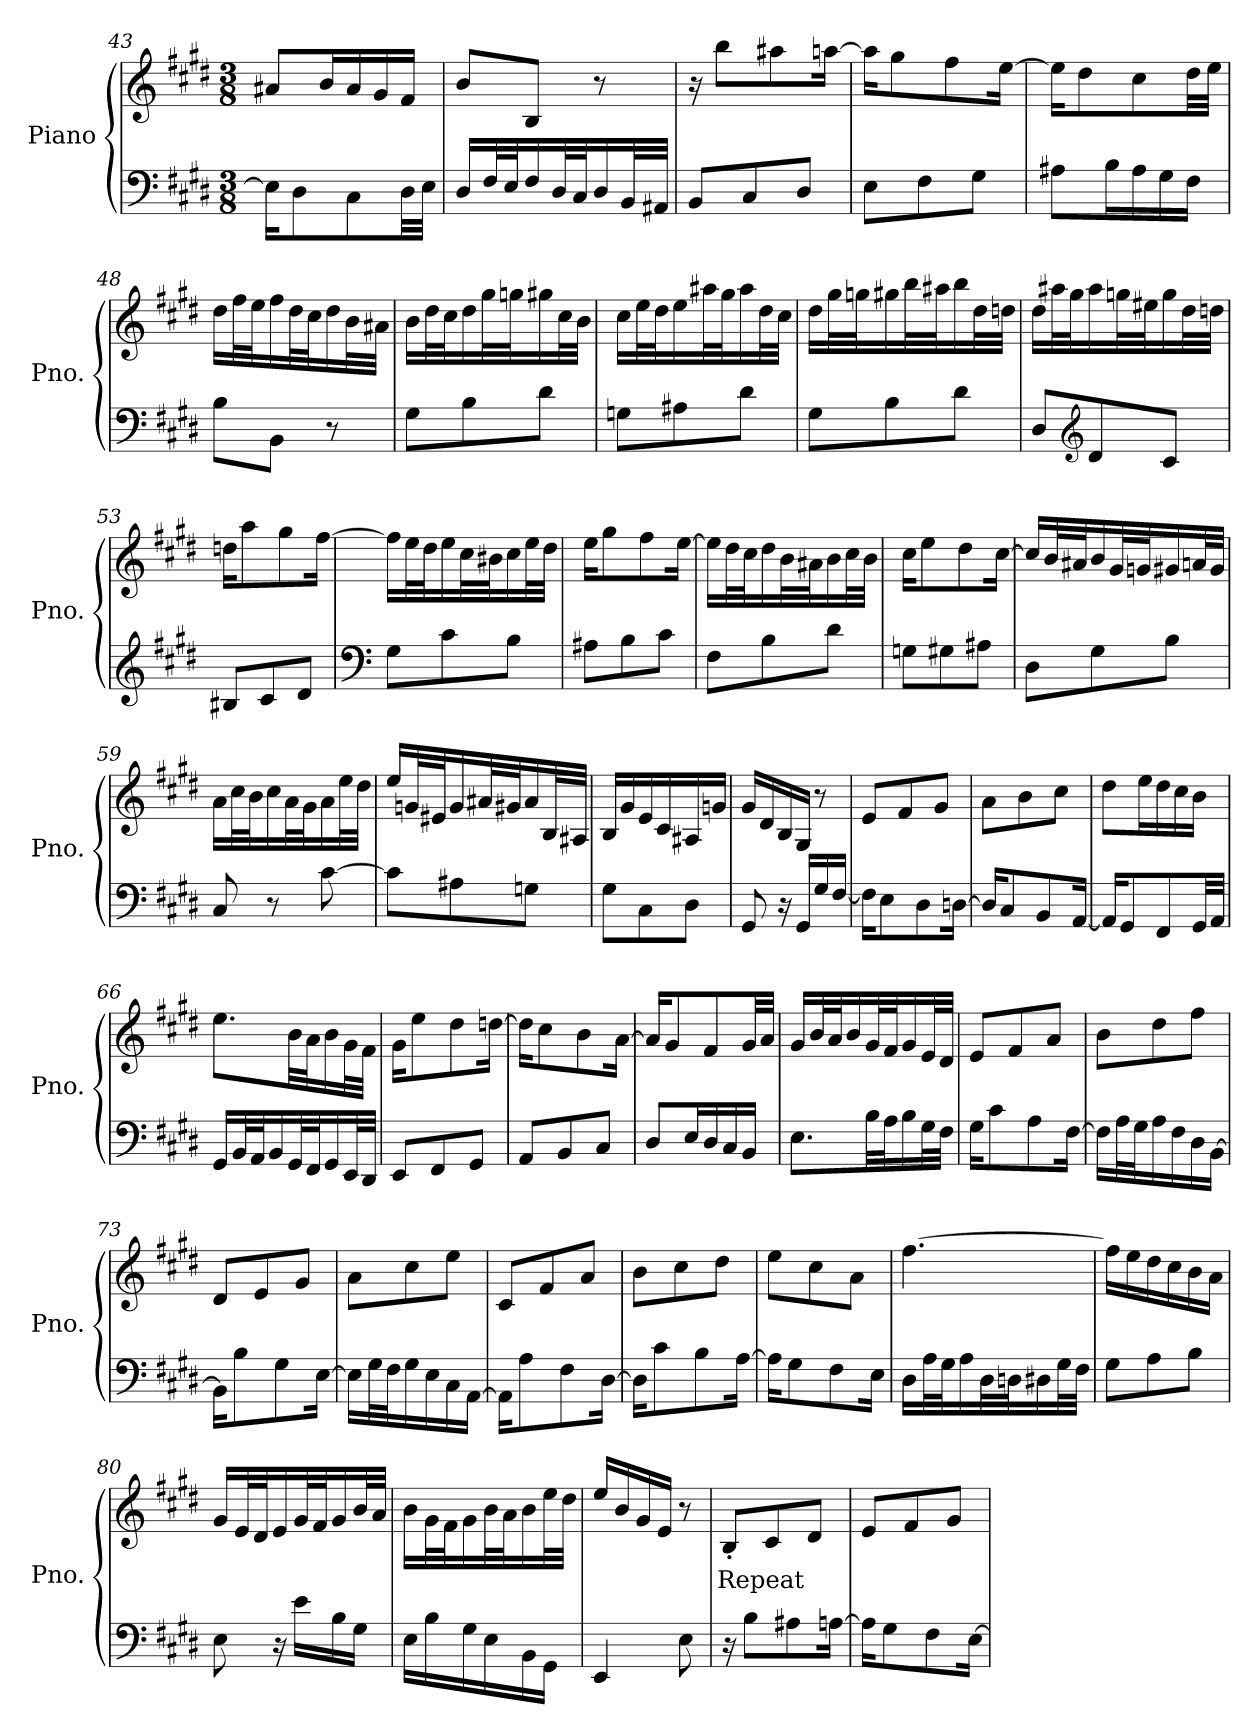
**kern	**kern	**text
*part2	*part1	*part1
*staff2	*staff1	*staff1
*I"Piano	*I"Piano	*
*I'Pno.	*I'Pno.	*
*clefF4	*clefG2	*
*k[f#c#g#d#]	*k[f#c#g#d#]	*
*M3/8	*M3/8	*
=43	=43	=43
16E\KL]	8a#X/L	.
8D#\	.	.
.	16b/L	.
8C#\	16a#/	.
.	16g#/	.
32D#\LL	16f#/JJ	.
32E\JJJ	.	.
!!LO:LB:g=z
=44	=44	=44
16D#/LL	8b/L	.
32F#/L	.	.
32E/J	.	.
16F#/	8B/J	.
32D#/L	.	.
32C#/J	.	.
16D#/	8r	.
32BB/L	.	.
32AA#X/JJJ	.	.
=45	=45	=45
8BB/L	16r	.
.	8bb\L	.
8C#/	.	.
.	8aa#X\	.
8D#/J	.	.
.	[16aan\Jk	.
=46	=46	=46
8E\L	16aa\KL]	.
.	8gg#\	.
8F#\	.	.
.	8ff#\	.
8G#\J	.	.
.	[16ee\Jk	.
=47	=47	=47
8A#X\L	16ee\KL]	.
.	8dd#\	.
16B\L	.	.
16A#\	8cc#\	.
16G#\	.	.
16F#\JJ	32dd#\LL	.
.	32ee\JJJ	.
=48	=48	=48
8B\L	16dd#\LL	.
.	32ff#\L	.
.	32ee\J	.
8BB\J	16ff#\	.
.	32dd#\L	.
.	32cc#\J	.
8r	16dd#\	.
.	32b\L	.
.	32a#X\JJJ	.
!!LO:LB:g=z
=49	=49	=49
8G#\L	16b\LL	.
.	32dd#\L	.
.	32cc#\J	.
8B\	16dd#\	.
.	32gg#\L	.
.	32ggn\J	.
8d#\J	16gg#X\	.
.	32cc#\L	.
.	32b\JJJ	.
=50	=50	=50
8Gn\L	16cc#\LL	.
.	32ee\L	.
.	32dd#\J	.
8A#X\	16ee\	.
.	32aa#X\L	.
.	32gg#\J	.
8d#\J	16aa#\	.
.	32dd#\L	.
.	32cc#\JJJ	.
=51	=51	=51
8G#\L	16dd#\LL	.
.	32gg#\L	.
.	32ggn\J	.
8B\	16gg#X\	.
.	32bb\L	.
.	32aa#X\J	.
8d#\J	16bb\	.
.	32dd#\L	.
.	32ddn\JJJ	.
!!LO:LB:g=z
=52	=52	=52
8D#/L	16dd#\LL	.
.	32aa#X\L	.
.	32gg#\J	.
*clefG2	*	*
8d#/	16aa#\	.
.	32ggn\L	.
.	32ee#X\J	.
8c#/J	16gg\	.
.	32dd#\L	.
.	32ddn\JJJ	.
=53	=53	=53
8B#X/L	16ddn\KL	.
.	8aa\	.
8c#/	.	.
.	8gg#\	.
8d#/J	.	.
.	[16ff#\Jk	.
=54	=54	=54
*clefF4	*	*
8G#\L	16ff#\LL]	.
.	32ee\L	.
.	32dd#\J	.
8c#\	16ee\	.
.	32cc#\L	.
.	32b#X\J	.
8B\J	16cc#\	.
.	32ee\L	.
.	32dd#\JJJ	.
=55	=55	=55
8A#X\L	16ee\KL	.
.	8gg#\	.
8B\	.	.
.	8ff#\	.
8c#\J	.	.
.	[16ee\Jk	.
!!LO:LB:g=z
=56	=56	=56
8F#\L	16ee\LL]	.
.	32dd#\L	.
.	32cc#\J	.
8B\	16dd#\	.
.	32b\L	.
.	32a#X\J	.
8d#\J	16b\	.
.	32cc#\L	.
.	32b\JJJ	.
=57	=57	=57
8Gn\L	16cc#\KL	.
.	8ee\	.
8G#X\	.	.
.	8dd#\	.
8A#X\J	.	.
.	[16cc#\Jk	.
=58	=58	=58
8D#\L	16cc#/LL]	.
.	32b/L	.
.	32a#X/J	.
8G#\	16b/	.
.	32g#/L	.
.	32gn/J	.
8B\J	16g#X/	.
.	32an/L	.
.	32g#/JJJ	.
=59	=59	=59
8C#/	16a\LL	.
.	32cc#\L	.
.	32b\J	.
8r	16cc#\	.
.	32a\L	.
.	32g#\J	.
[8c#\	16a\	.
.	32ee\L	.
.	32dd#\JJJ	.
!!LO:PB:g=z
=60	=60	=60
8c#\L]	16ee/LL	.
.	32gn/L	.
.	32e#X/J	.
8A#X\	16g/	.
.	32a#X/L	.
.	32g#X/J	.
8Gn\J	16a#/	.
.	32B/L	.
.	32A#X/JJJ	.
=61	=61	=61
8G#\L	16B/LL	.
.	16g#/	.
8C#\	16e/	.
.	16c#/	.
8D#\J	16A#X/	.
.	16gn/JJ	.
=62	=62	=62
8GG#/	16g#/LL	.
.	16d#/	.
16r	16B/	.
16GG#/LL	16G#/JJ	.
16G#/	8r	.
[16F#/JJ	.	.
=63	=63	=63
16F#\KL]	8e/L	.
8E\	.	.
.	8f#/	.
8D#\	.	.
.	8g#/J	.
[16Dn\Jk	.	.
=64	=64	=64
16D/KL]	8a\L	.
8C#/	.	.
.	8b\	.
8BB/	.	.
.	8cc#\J	.
[16AA/Jk	.	.
!!LO:LB:g=z
=65	=65	=65
16AA/KL]	8dd#\L	.
8GG#/	.	.
.	16ee\L	.
8FF#/	16dd#\	.
.	16cc#\	.
32GG#/LL	16b\JJ	.
32AA/JJJ	.	.
=66	=66	=66
16GG#/LL	8.ee\L	.
32BB/L	.	.
32AA/J	.	.
16BB/	.	.
32GG#/L	32b\LL	.
32FF#/J	32a\J	.
16GG#/	16b\	.
32EE/L	32g#\L	.
32DD#/JJJ	32f#\JJJ	.
=67	=67	=67
8EE/L	16g#\KL	.
.	8ee\	.
8FF#/	.	.
.	8dd#\	.
8GG#/J	.	.
.	[16ddn\Jk	.
=68	=68	=68
8AA/L	16dd\KL]	.
.	8cc#\	.
8BB/	.	.
.	8b\	.
8C#/J	.	.
.	[16a\Jk	.
=69	=69	=69
8D#/L	16a/KL]	.
.	8g#/	.
16E/L	.	.
16D#/	8f#/	.
16C#/	.	.
16BB/JJ	32g#/LL	.
.	32a/JJJ	.
!!LO:LB:g=z
=70	=70	=70
8.E\L	16g#/LL	.
.	32b/L	.
.	32a/J	.
.	16b/	.
32B\LL	32g#/L	.
32A\J	32f#/J	.
16B\	16g#/	.
32G#\L	32e/L	.
32F#\JJJ	32d#/JJJ	.
=71	=71	=71
16G#\KL	8e/L	.
8c#\	.	.
.	8f#/	.
8A\	.	.
.	8a/J	.
[16F#\Jk	.	.
=72	=72	=72
16F#\LL]	8b\L	.
32A\L	.	.
32G#\J	.	.
16A\	8dd#\	.
16F#\	.	.
16D#\	8ff#\J	.
[16BB\JJ	.	.
=73	=73	=73
16BB\KL]	8d#/L	.
8B\	.	.
.	8e/	.
8G#\	.	.
.	8g#/J	.
[16E\Jk	.	.
=74	=74	=74
16E\LL]	8a\L	.
32G#\L	.	.
32F#\J	.	.
16G#\	8cc#\	.
16E\	.	.
16C#\	8ee\J	.
[16AA\JJ	.	.
=75	=75	=75
16AA\KL]	8c#/L	.
8A\	.	.
.	8f#/	.
8F#\	.	.
.	8a/J	.
[16D#\Jk	.	.
!!LO:LB:g=z
=76	=76	=76
16D#\KL]	8b\L	.
8c#\	.	.
.	8cc#\	.
8B\	.	.
.	8dd#\J	.
[16A\Jk	.	.
=77	=77	=77
16A\KL]	8ee\L	.
8G#\	.	.
.	8cc#\	.
8F#\	.	.
.	8a\J	.
16E\Jk	.	.
=78	=78	=78
16D#\LL	[4.ff#\	.
32A\L	.	.
32G#\J	.	.
16A\	.	.
32D#\L	.	.
32Dn\J	.	.
16D#X\	.	.
32G#\L	.	.
32F#\JJJ	.	.
=79	=79	=79
8G#\L	16ff#\LL]	.
.	16ee\	.
8A\	16dd#\	.
.	16cc#\	.
8B\J	16b\	.
.	16a\JJ	.
=80	=80	=80
8E\	16g#/LL	.
.	32e/L	.
.	32d#/J	.
16r	16e/	.
16e\LL	32g#/L	.
.	32f#/J	.
16B\	16g#/	.
16G#\JJ	32b/L	.
.	32a/JJJ	.
!!LO:LB:g=z
=81	=81	=81
16E\LL	16b\LL	.
16B\	32g#\L	.
.	32f#\J	.
16G#\	16g#\	.
16E\	32b\L	.
.	32a\J	.
16BB\	16b\	.
16GG#\JJ	32ee\L	.
.	32dd#\JJJ	.
=82	=82	=82
4EE/	16ee/LL	.
.	16b/	.
.	16g#/	.
.	16e/JJ	.
8E\	8r	.
=83	=83	=83
!	!	!LO:LY:b
16r	8B'/L	Repeat
8B\L	.	.
.	8c#/	.
8A#X\	.	.
.	8d#/J	.
[16An\Jk	.	.
=84	=84	=84
16A\KL]	8e/L	.
8G#\	.	.
.	8f#/	.
8F#\	.	.
.	8g#/J	.
[16E\Jk	.	.
=	=	=
*-	*-	*-
